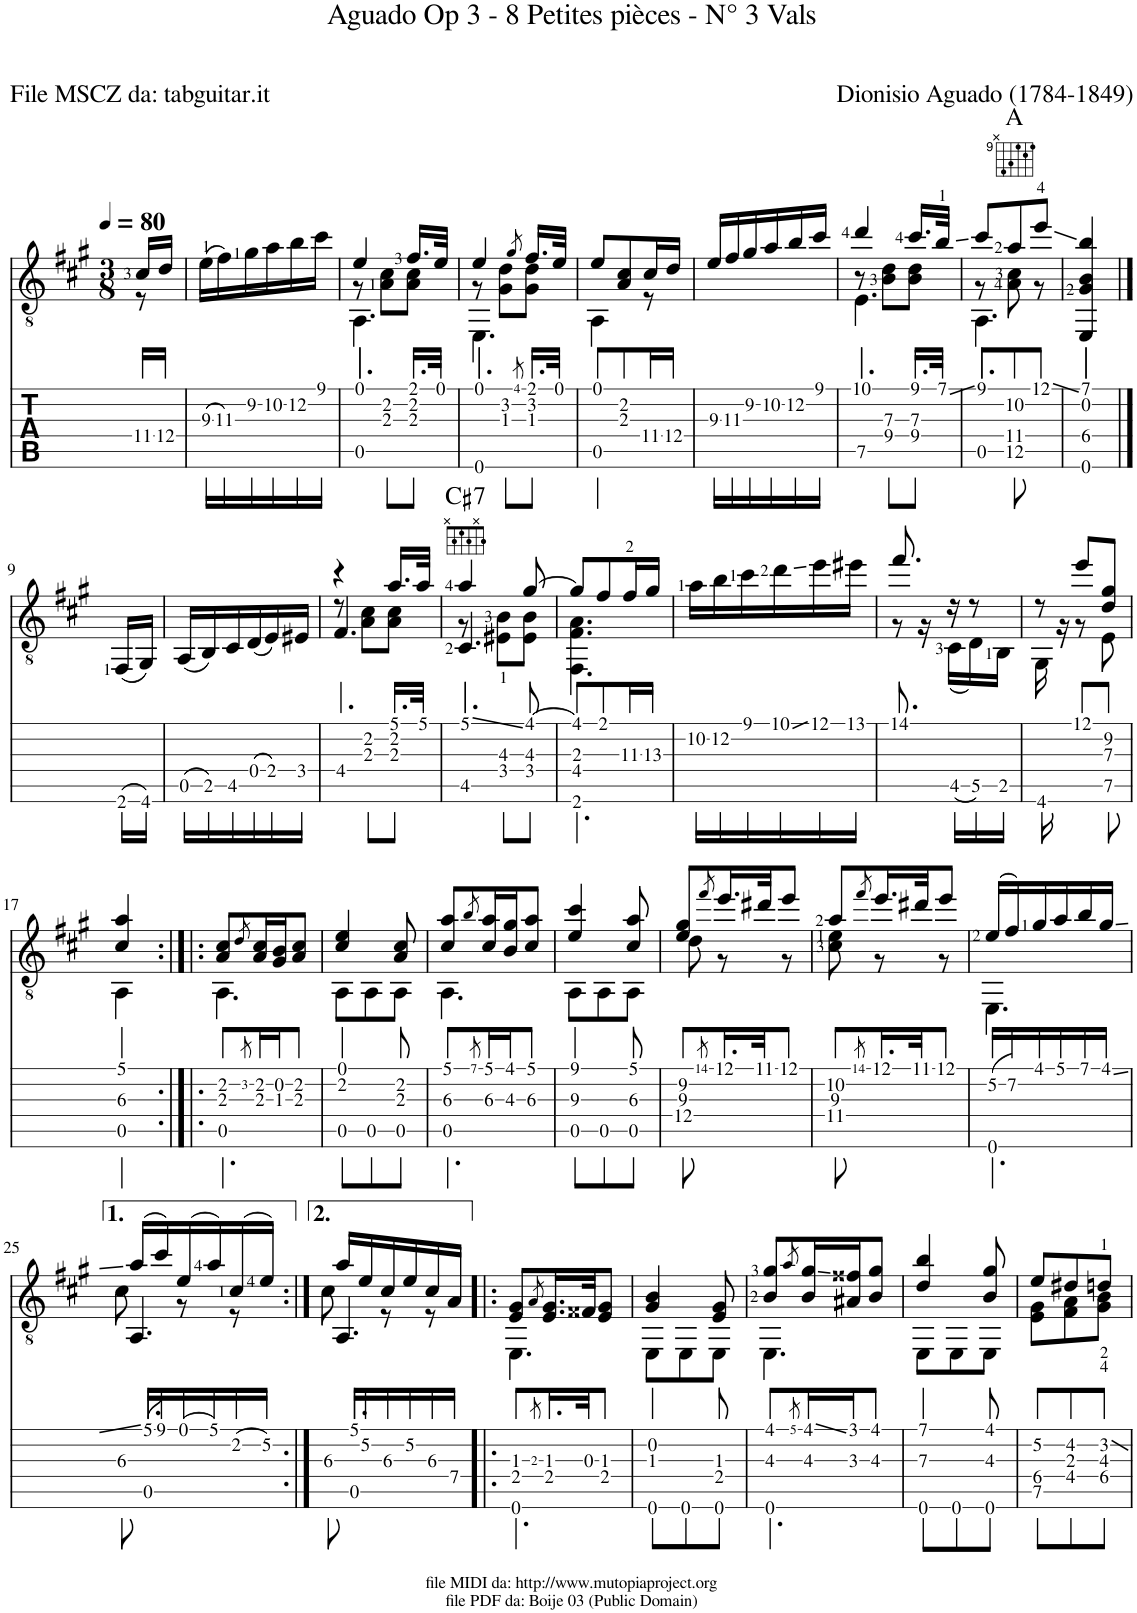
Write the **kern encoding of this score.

**kern	**kern	**harte
*part2	*part1	*part1
*staff2	*staff1	*
*I"Chitarra classica (Intavolatura)	*I"Guitar	*
*stria6	*	*
*	*clefGv2	*
*k[f#c#g#]	*k[f#c#g#]	*
*M3/8	*M3/8	*
*MM80	*MM80	*
=	=	=
*^	*^	*
16c#/LL	8r	16c#/LL	8r	.
16d/JJ	.	16d/JJ	.	.
*v	*v	*	*	*
*	*v	*v	*
=1	=1	=1
(16e\LL	(16e\LL	.
16f#\)	16f#\)	.
16g#\	16g#\	.
16a\	16a\	.
16b\	16b\	.
16cc#\JJ	16cc#\JJ	.
=2	=2	=2
*^	*^	*
*	*^	*	*^	*
4e/	8r	4.AA/	4e/	8r	4.AA\	.
.	8A\ 8c#\L	.	.	8A\ 8c#\L	.	.
16.f#/LL	8A\ 8c#\J	.	16.f#/LL	8A\ 8c#\J	.	.
32e/JJk	.	.	32e/JJk	.	.	.
=3	=3	=3	=3	=3	=3	=3
4e/	8r	4.EE/	4e/	8r	4.EE\	.
.	8G#\ 8d\L	.	.	8G#\ 8d\L	.	.
8qg#/	.	.	8qg#/	.	.	.
16.f#/LL	8G#\ 8d\J	.	16.f#/LL	8G#\ 8d\J	.	.
32e/JJk	.	.	32e/JJk	.	.	.
*	*v	*v	*	*	*	*
*	*	*	*v	*v	*
=4	=4	=4	=4	=4
8e/L	4AA\	8e/L	4AA\	.
8A/ 8c#/	.	8A/ 8c#/	.	.
16c#/L	8r	16c#/L	8r	.
16d/JJ	.	16d/JJ	.	.
*v	*v	*	*	*
*	*v	*v	*
=5	=5	=5
16e\LL	16e/LL	.
16f#\	16f#/	.
16g#\	16g#/	.
16a\	16a/	.
16b\	16b/	.
16cc#\JJ	16cc#/JJ	.
=6	=6	=6
*^	*^	*
*	*^	*	*^	*
4dd/	8r	4.E/	4dd/	8r	4.E\	.
.	8B\ 8d\L	.	.	8B\ 8d\L	.	.
16.cc#/LL	8B\ 8d\J	.	16.cc#/LL	8B\ 8d\J	.	.
32b/JJk	.	.	32b/JJk	.	.	.
=7	=7	=7	=7	=7	=7	=7
8cc#/L	8r	4.AA/	8cc#/L	8r	4.AA\	.
8a/	8A\ 8c#\	.	8a/	8A\ 8c#\	.	A:maj
8ee/J	8r	.	8ee/J	8r	.	.
*	*v	*v	*	*	*	*
*	*	*	*v	*v	*
=8	=8	=8	=8	=8
4G#/ 4B/ 4b/	4EE/	4G#/ 4B/ 4b/	4EE/	.
*v	*v	*	*	*
*	*v	*v	*
!!LO:LB:g=z
==9	==9	==9
(16FF#\LL	(16FF#/LL	.
16GG#\JJ)	16GG#/JJ)	.
=10	=10	=10
(16AA\LL	(16AA/LL	.
16BB\)	16BB/)	.
16C#\	16C#/	.
(16D\	(16D/	.
16E\)	16E/)	.
16E#X\JJ	16E#X/JJ	.
=11	=11	=11
*^	*^	*
*	*^	*	*^	*
4r	8r	4.F#/	4r	8r	4.F#/	.
.	8A\ 8c#\L	.	.	8A\ 8c#\L	.	.
16.a/LL	8A\ 8c#\J	.	16.a/LL	8A\ 8c#\J	.	.
32a/JJk	.	.	32a/JJk	.	.	.
=12	=12	=12	=12	=12	=12	=12
!	!	!	!	!	!	!LO:H:kt=7
4a/	8r	4.C#/	4a/	8r	4.C#/	C#:7
.	8E#X\ 8B\L	.	.	8E#X\ 8B\L	.	.
[8g#/	8E#\ 8B\J	.	[8g#/	8E#\ 8B\J	.	.
*	*v	*v	*	*	*	*
*	*	*	*v	*v	*
=13	=13	=13	=13	=13
8g#/L]	4.FF#\ 4.F#\ 4.A\	8g#/L]	4.FF#\ 4.F#\ 4.A\	.
8f#/	.	8f#/	.	.
16f#/L	.	16f#/L	.	.
16g#/JJ	.	16g#/JJ	.	.
*v	*v	*	*	*
*	*v	*v	*
=14	=14	=14
16a\LL	16a\LL	.
16b\	16b\	.
16cc#\	16cc#\	.
16dd\	16dd\	.
16ee\	16ee\	.
16ee#X\JJ	16ee#X\JJ	.
=15	=15	=15
*^	*^	*
8.ff#/	8r	8.ff#/	8r	.
.	16r	.	16r	.
16r	(16C#\LL	16r	(16C#\LL	.
8r	16D\)	8r	16D\)	.
.	16BB\JJ	.	16BB\JJ	.
=16	=16	=16	=16	=16
8r	16GG#\	8r	16GG#\	.
.	16r	.	16r	.
8ee/L	8r	8ee/L	8r	.
8d/ 8g#/J	8E\	8d/ 8g#/J	8E\	.
!!LO:LB:g=z	!!
=17	=17	=17	=17	=17
4c#/ 4a/	4AA\	4c#/ 4a/	4AA\	.
=18:|!|:	=18:|!|:	=18:|!|:	=18:|!|:	=18:|!|:
8A/ 8c#/L	4.AA\	8A/ 8c#/L	4.AA\	.
8qd/	.	8qd/	.	.
16A/ 16c#/L	.	16A/ 16c#/L	.	.
16G#/ 16B/J	.	16G#/ 16B/J	.	.
8A/ 8c#/J	.	8A/ 8c#/J	.	.
=19	=19	=19	=19	=19
4c#/ 4e/	8AA\L	4c#/ 4e/	8AA\L	.
.	8AA\	.	8AA\	.
8A/ 8c#/	8AA\J	8A/ 8c#/	8AA\J	.
=20	=20	=20	=20	=20
8c#/ 8a/L	4.AA\	8c#/ 8a/L	4.AA\	.
8qb/	.	8qb/	.	.
16c#/ 16a/L	.	16c#/ 16a/L	.	.
16B/ 16g#/J	.	16B/ 16g#/J	.	.
8c#/ 8a/J	.	8c#/ 8a/J	.	.
=21	=21	=21	=21	=21
4e/ 4cc#/	8AA\L	4e/ 4cc#/	8AA\L	.
.	8AA\	.	8AA\	.
8c#/ 8a/	8AA\J	8c#/ 8a/	8AA\J	.
=22	=22	=22	=22	=22
8e/ 8g#/L	8d\	8e/ 8g#/L	8d\	.
8qff#/	.	8qff#/	.	.
16.ee/L	8r	16.ee/L	8r	.
32dd#X/JK	.	32dd#X/JK	.	.
8ee/J	8r	8ee/J	8r	.
=23	=23	=23	=23	=23
8a/L	8c#\ 8e\	8a/L	8c#\ 8e\	.
8qff#/	.	8qff#/	.	.
16.ee/L	8r	16.ee/L	8r	.
32dd#X/JK	.	32dd#X/JK	.	.
8ee/J	8r	8ee/J	8r	.
=24	=24	=24	=24	=24
(16e/LL	4.EE\	(16e/LL	4.EE\	.
16f#/)	.	16f#/)	.	.
16g#/	.	16g#/	.	.
16a/	.	16a/	.	.
16b/	.	16b/	.	.
16g#/JJ	.	16g#/JJ	.	.
!!LO:LB:g=z
=25	=25	=25	=25	=25
*	*^	*	*^	*
(16a/LL	8c#\	4.AA/	(16a/LL	8c#\	4.AA/	.
16cc#/)	.	.	16cc#/)	.	.	.
(16e/	8r	.	(16e/	8r	.	.
16a/)	.	.	16a/)	.	.	.
(16c#/	8r	.	(16c#/	8r	.	.
16e/JJ)	.	.	16e/JJ)	.	.	.
=26:|!	=26:|!	=26:|!	=26:|!	=26:|!	=26:|!	=26:|!
16a/LL	8c#\	4.AA/	16a/LL	8c#\	4.AA/	.
16e/	.	.	16e/	.	.	.
16c#/	8r	.	16c#/	8r	.	.
16e/	.	.	16e/	.	.	.
16c#/	8r	.	16c#/	8r	.	.
16A/JJ	.	.	16A/JJ	.	.	.
*	*v	*v	*	*	*	*
*	*	*	*v	*v	*
=27!|:	=27!|:	=27!|:	=27!|:	=27!|:
8E/ 8G#/L	4.EE\	8E/ 8G#/L	4.EE\	.
8qA/	.	8qA/	.	.
16.E/ 16.G#/L	.	16.E/ 16.G#/L	.	.
32F##X/JK	.	32F##X/JK	.	.
8E/ 8G#/J	.	8E/ 8G#/J	.	.
=28	=28	=28	=28	=28
4G#/ 4B/	8EE\L	4G#/ 4B/	8EE\L	.
.	8EE\	.	8EE\	.
8E/ 8G#/	8EE\J	8E/ 8G#/	8EE\J	.
=29	=29	=29	=29	=29
8B/ 8g#/L	4.EE\	8B/ 8g#/L	4.EE\	.
8qa/	.	8qa/	.	.
16B/ 16g#/L	.	16B/ 16g#/L	.	.
16A#X/ 16f##X/J	.	16A#X/ 16f##X/J	.	.
8B/ 8g#/J	.	8B/ 8g#/J	.	.
=30	=30	=30	=30	=30
4d/ 4b/	8EE\L	4d/ 4b/	8EE\L	.
.	8EE\	.	8EE\	.
8B/ 8g#/	8EE\J	8B/ 8g#/	8EE\J	.
=31	=31	=31	=31	=31
8e/L	8E\ 8G#\L	8e/L	8E\ 8G#\L	.
8d#X/	8F#\ 8A\	8d#X/	8F#\ 8A\	.
8dn/J	8G#\ 8B\J	8dn/J	8G#\ 8B\J	.
*v	*v	*	*	*
*	*v	*v	*
=	=	=
*-	*-	*-
